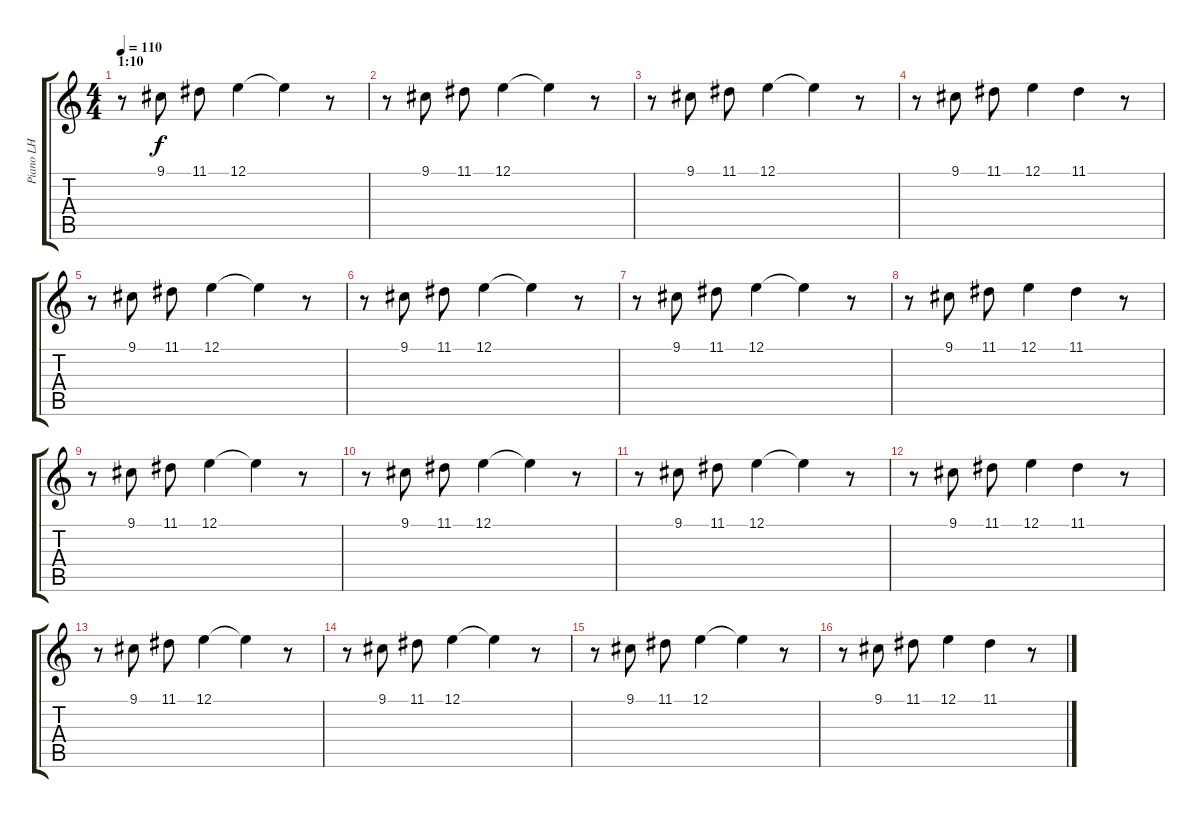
\track ("Piano LH" "Piano LH") {instrument acousticgrandpiano}
\staff {score tabs}
\tuning (E4 B3 G3 D3 A2 E2) {hide}
\ts (4 4)
\section ("" "1:10")
\tempo 110
\clef g2
\ks c
r.8{dy f} 9.1.8 11.1.8 12.1.4 12.1{t}.4 r.8 |
r.8 9.1.8 11.1.8 12.1.4 12.1{t}.4 r.8 |
r.8 9.1.8 11.1.8 12.1.4 12.1{t}.4 r.8 |
r.8 9.1.8 11.1.8 12.1.4 11.1.4 r.8 |
r.8 9.1.8 11.1.8 12.1.4 12.1{t}.4 r.8 |
r.8 9.1.8 11.1.8 12.1.4 12.1{t}.4 r.8 |
r.8 9.1.8 11.1.8 12.1.4 12.1{t}.4 r.8 |
r.8 9.1.8 11.1.8 12.1.4 11.1.4 r.8 |
r.8 9.1.8 11.1.8 12.1.4 12.1{t}.4 r.8 |
r.8 9.1.8 11.1.8 12.1.4 12.1{t}.4 r.8 |
r.8 9.1.8 11.1.8 12.1.4 12.1{t}.4 r.8 |
r.8 9.1.8 11.1.8 12.1.4 11.1.4 r.8 |
r.8 9.1.8 11.1.8 12.1.4 12.1{t}.4 r.8 |
r.8 9.1.8 11.1.8 12.1.4 12.1{t}.4 r.8 |
r.8 9.1.8 11.1.8 12.1.4 12.1{t}.4 r.8 |
r.8 9.1.8 11.1.8 12.1.4 11.1.4 r.8
